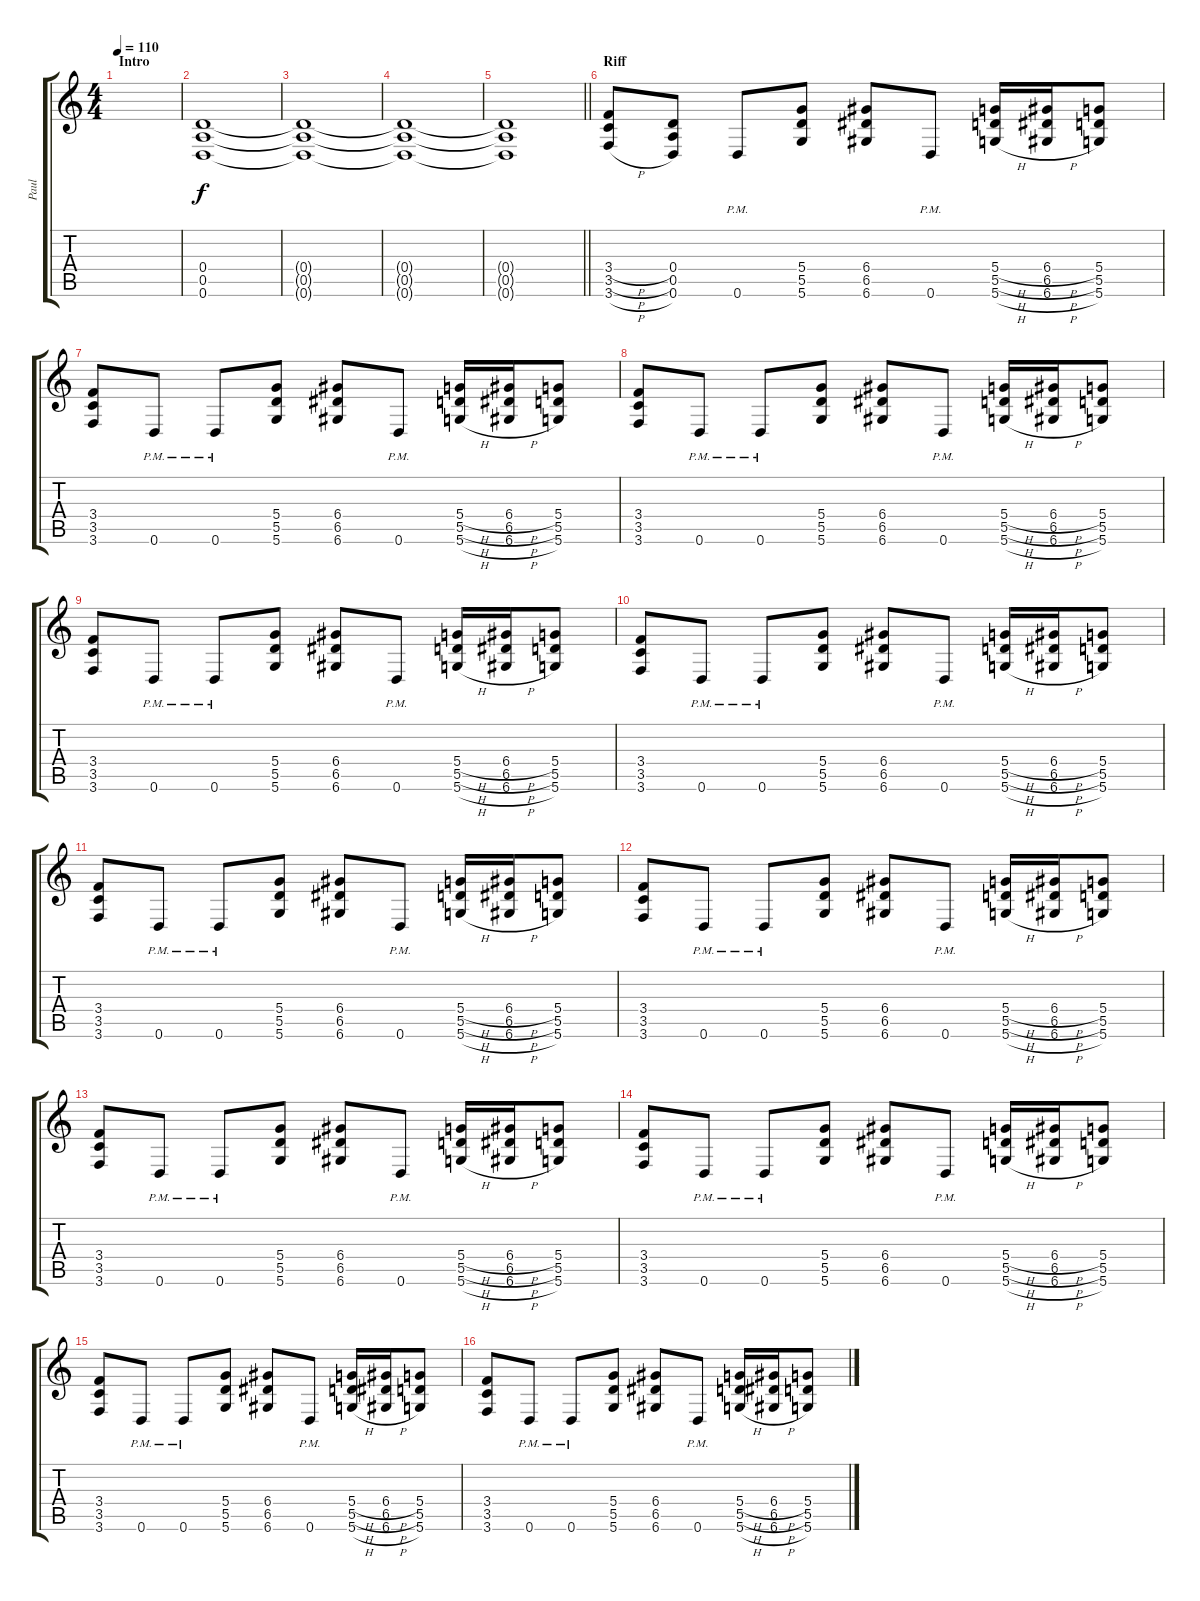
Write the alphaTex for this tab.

\track ("Paul" "Paul") {instrument distortionguitar}
\staff {score tabs}
\tuning (E4 B3 G3 D3 A2 D2) {hide}
\ts (4 4)
\section ("" "Intro")
\tempo 110
\clef g2
\ks c
|
(0.4 0.5 0.6).1{volume 10} |
(0.4{t} 0.5{t} 0.6{t}).1 |
(0.4{t} 0.5{t} 0.6{t}).1 |
\barLineRight lightlight
(0.4{t} 0.5{t} 0.6{t}).1 |
\section ("" "Riff")
(3.4{h} 3.5{h} 3.6{h}).8{volume 16} (0.4 0.5 0.6).8 0.6{pm}.8 (5.4 5.5 5.6).8 (6.4 6.5 6.6).8 0.6{pm}.8 (5.4{h} 5.5{h} 5.6{h}).16 (6.4{h} 6.5{h} 6.6{h}).16 (5.4 5.5 5.6).8 |
(3.4 3.5 3.6).8 0.6{pm}.8 0.6{pm}.8 (5.4 5.5 5.6).8 (6.4 6.5 6.6).8 0.6{pm}.8 (5.4{h} 5.5{h} 5.6{h}).16 (6.4{h} 6.5{h} 6.6{h}).16 (5.4 5.5 5.6).8 |
(3.4 3.5 3.6).8 0.6{pm}.8 0.6{pm}.8 (5.4 5.5 5.6).8 (6.4 6.5 6.6).8 0.6{pm}.8 (5.4{h} 5.5{h} 5.6{h}).16 (6.4{h} 6.5{h} 6.6{h}).16 (5.4 5.5 5.6).8 |
(3.4 3.5 3.6).8 0.6{pm}.8 0.6{pm}.8 (5.4 5.5 5.6).8 (6.4 6.5 6.6).8 0.6{pm}.8 (5.4{h} 5.5{h} 5.6{h}).16 (6.4{h} 6.5{h} 6.6{h}).16 (5.4 5.5 5.6).8 |
(3.4 3.5 3.6).8 0.6{pm}.8 0.6{pm}.8 (5.4 5.5 5.6).8 (6.4 6.5 6.6).8 0.6{pm}.8 (5.4{h} 5.5{h} 5.6{h}).16 (6.4{h} 6.5{h} 6.6{h}).16 (5.4 5.5 5.6).8 |
(3.4 3.5 3.6).8 0.6{pm}.8 0.6{pm}.8 (5.4 5.5 5.6).8 (6.4 6.5 6.6).8 0.6{pm}.8 (5.4{h} 5.5{h} 5.6{h}).16 (6.4{h} 6.5{h} 6.6{h}).16 (5.4 5.5 5.6).8 |
(3.4 3.5 3.6).8 0.6{pm}.8 0.6{pm}.8 (5.4 5.5 5.6).8 (6.4 6.5 6.6).8 0.6{pm}.8 (5.4{h} 5.5{h} 5.6{h}).16 (6.4{h} 6.5{h} 6.6{h}).16 (5.4 5.5 5.6).8 |
(3.4 3.5 3.6).8 0.6{pm}.8 0.6{pm}.8 (5.4 5.5 5.6).8 (6.4 6.5 6.6).8 0.6{pm}.8 (5.4{h} 5.5{h} 5.6{h}).16 (6.4{h} 6.5{h} 6.6{h}).16 (5.4 5.5 5.6).8 |
(3.4 3.5 3.6).8 0.6{pm}.8 0.6{pm}.8 (5.4 5.5 5.6).8 (6.4 6.5 6.6).8 0.6{pm}.8 (5.4{h} 5.5{h} 5.6{h}).16 (6.4{h} 6.5{h} 6.6{h}).16 (5.4 5.5 5.6).8 |
(3.4 3.5 3.6).8 0.6{pm}.8 0.6{pm}.8 (5.4 5.5 5.6).8 (6.4 6.5 6.6).8 0.6{pm}.8 (5.4{h} 5.5{h} 5.6{h}).16 (6.4{h} 6.5{h} 6.6{h}).16 (5.4 5.5 5.6).8 |
(3.4 3.5 3.6).8 0.6{pm}.8 0.6{pm}.8 (5.4 5.5 5.6).8 (6.4 6.5 6.6).8 0.6{pm}.8 (5.4{h} 5.5{h} 5.6{h}).16 (6.4{h} 6.5{h} 6.6{h}).16 (5.4 5.5 5.6).8
